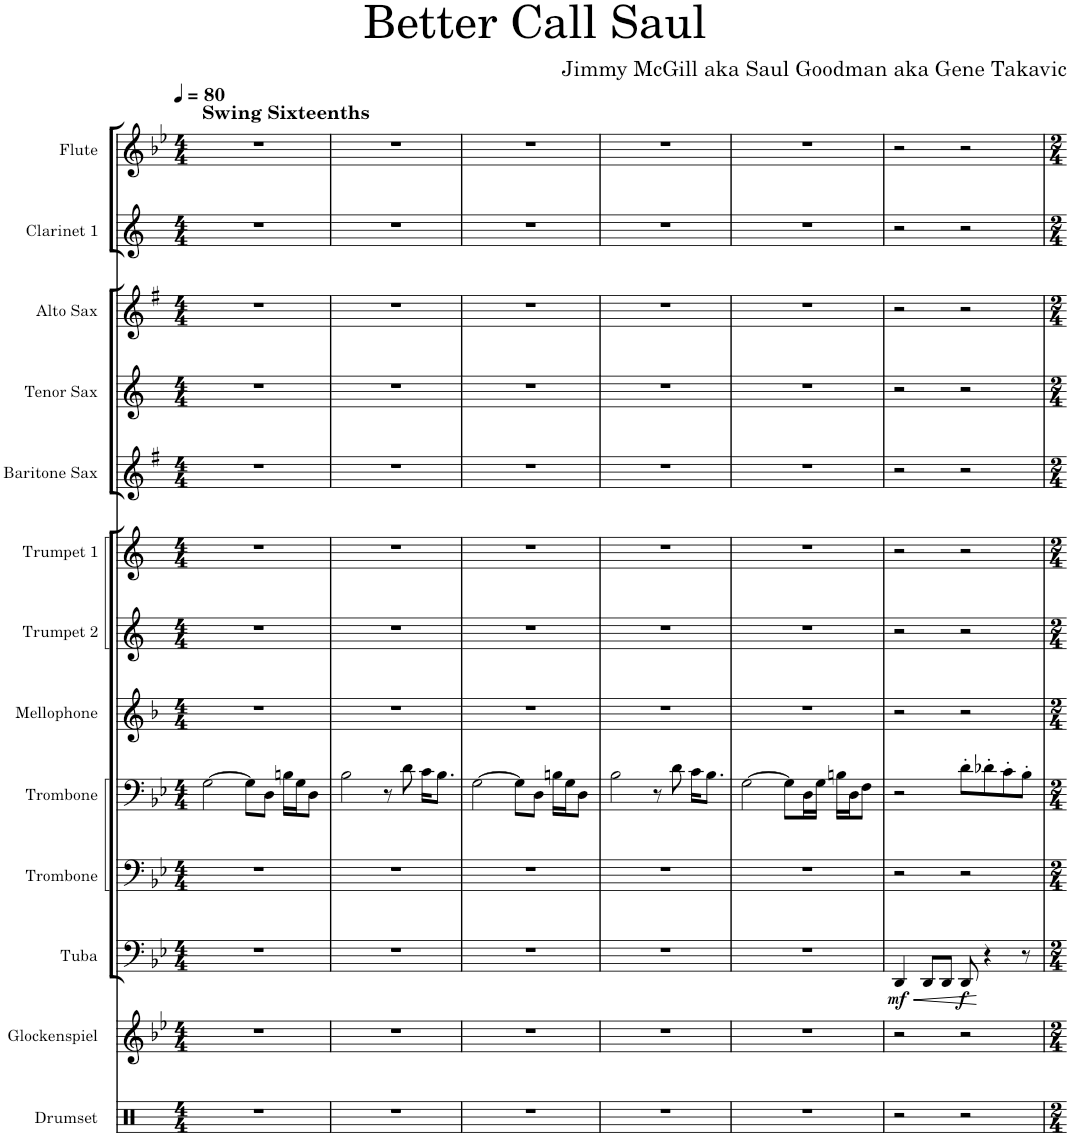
**kern	**kern	**kern	**dynam	**kern	**kern	**kern	**kern	**kern	**kern	**kern	**kern	**kern	**kern
*part13	*part12	*part11	*part11	*part10	*part9	*part8	*part7	*part6	*part5	*part4	*part3	*part2	*part1
*staff13	*staff12	*staff11	*staff11	*staff10	*staff9	*staff8	*staff7	*staff6	*staff5	*staff4	*staff3	*staff2	*staff1
*I"Drumset	*I"Glockenspiel	*I"Tuba	*	*I"Trombone	*I"Trombone	*I"Mellophone	*I"Trumpet 2	*I"Trumpet 1	*I"Baritone Sax	*I"Tenor Sax	*I"Alto Sax	*I"Clarinet 1	*I"Flute
*I'D. Set	*I'Glock.	*I'Tba.	*	*I'Tbn.	*I'Tbn.	*I'Mph.	*I'Tpt. 2	*I'Tpt. 1	*I'Bar. Sax.	*I'T. Sax.	*I'A. Sax.	*I'Cl. 1	*I'Fl.
*clefX	*clefG2	*clefF4	*	*clefF4	*clefF4	*clefG2	*clefG2	*clefG2	*clefG2	*clefG2	*clefG2	*clefG2	*clefG2
*	*Trd-14c-24	*	*	*	*	*Trd4c7	*Trd1c2	*Trd1c2	*Trd12c21	*Trd8c14	*Trd5c9	*Trd1c2	*
*k[]	*k[b-e-]	*k[b-e-]	*	*k[b-e-]	*k[b-e-]	*k[b-]	*k[]	*k[]	*k[f#]	*k[]	*k[f#]	*k[]	*k[b-e-]
*M4/4	*M4/4	*M4/4	*	*M4/4	*M4/4	*M4/4	*M4/4	*M4/4	*M4/4	*M4/4	*M4/4	*M4/4	*M4/4
*MM80	*MM80	*MM80	*	*MM80	*MM80	*MM80	*MM80	*MM80	*MM80	*MM80	*MM80	*MM80	*MM80
=1	=1	=1	=1	=1	=1	=1	=1	=1	=1	=1	=1	=1	=1
!	!	!	!	!	!	!	!	!	!	!	!	!	!LO:TX:a:B:t=Swing Sixteenths
1r	1r	1r	.	1r	[2G\	1r	1r	1r	1r	1r	1r	1r	1r
.	.	.	.	.	8G\L]	.	.	.	.	.	.	.	.
.	.	.	.	.	8D\J	.	.	.	.	.	.	.	.
.	.	.	.	.	16Bn\LL	.	.	.	.	.	.	.	.
.	.	.	.	.	16G\J	.	.	.	.	.	.	.	.
.	.	.	.	.	8D\J	.	.	.	.	.	.	.	.
=2	=2	=2	=2	=2	=2	=2	=2	=2	=2	=2	=2	=2	=2
1r	1r	1r	.	1r	2B-\	1r	1r	1r	1r	1r	1r	1r	1r
.	.	.	.	.	8r	.	.	.	.	.	.	.	.
.	.	.	.	.	8d\	.	.	.	.	.	.	.	.
.	.	.	.	.	16c\KL	.	.	.	.	.	.	.	.
.	.	.	.	.	8.B-\J	.	.	.	.	.	.	.	.
=3	=3	=3	=3	=3	=3	=3	=3	=3	=3	=3	=3	=3	=3
1r	1r	1r	.	1r	[2G\	1r	1r	1r	1r	1r	1r	1r	1r
.	.	.	.	.	8G\L]	.	.	.	.	.	.	.	.
.	.	.	.	.	8D\J	.	.	.	.	.	.	.	.
.	.	.	.	.	16Bn\LL	.	.	.	.	.	.	.	.
.	.	.	.	.	16G\J	.	.	.	.	.	.	.	.
.	.	.	.	.	8D\J	.	.	.	.	.	.	.	.
=4	=4	=4	=4	=4	=4	=4	=4	=4	=4	=4	=4	=4	=4
1r	1r	1r	.	1r	2B-\	1r	1r	1r	1r	1r	1r	1r	1r
.	.	.	.	.	8r	.	.	.	.	.	.	.	.
.	.	.	.	.	8d\	.	.	.	.	.	.	.	.
.	.	.	.	.	16c\KL	.	.	.	.	.	.	.	.
.	.	.	.	.	8.B-\J	.	.	.	.	.	.	.	.
=5	=5	=5	=5	=5	=5	=5	=5	=5	=5	=5	=5	=5	=5
1r	1r	1r	.	1r	[2G\	1r	1r	1r	1r	1r	1r	1r	1r
.	.	.	.	.	8G\L]	.	.	.	.	.	.	.	.
.	.	.	.	.	16D\L	.	.	.	.	.	.	.	.
.	.	.	.	.	16G\JJ	.	.	.	.	.	.	.	.
.	.	.	.	.	16Bn\LL	.	.	.	.	.	.	.	.
.	.	.	.	.	16D\J	.	.	.	.	.	.	.	.
.	.	.	.	.	8F\J	.	.	.	.	.	.	.	.
=6	=6	=6	=6	=6	=6	=6	=6	=6	=6	=6	=6	=6	=6
!	!	!	!LO:HP:b	!	!	!	!	!	!	!	!	!	!
!	!	!	!LO:DY:n=1:b	!	!	!	!	!	!	!	!	!	!
2r	2r	4DD/	< mf	2r	2r	2r	2r	2r	2r	2r	2r	2r	2r
.	.	8DD/L	.	.	.	.	.	.	.	.	.	.	.
.	.	8DD/J	.	.	.	.	.	.	.	.	.	.	.
!	!	!	!LO:DY:n=2:b	!	!	!	!	!	!	!	!	!	!
2r	2r	8DD/	f	2r	8d'\L	2r	2r	2r	2r	2r	2r	2r	2r
.	.	4r	[	.	8d-X'\	.	.	.	.	.	.	.	.
.	.	.	.	.	8c'\	.	.	.	.	.	.	.	.
.	.	8r	.	.	8B-'\J	.	.	.	.	.	.	.	.
=	=	=	=	=	=	=	=	=	=	=	=	=	=
*-	*-	*-	*-	*-	*-	*-	*-	*-	*-	*-	*-	*-	*-
